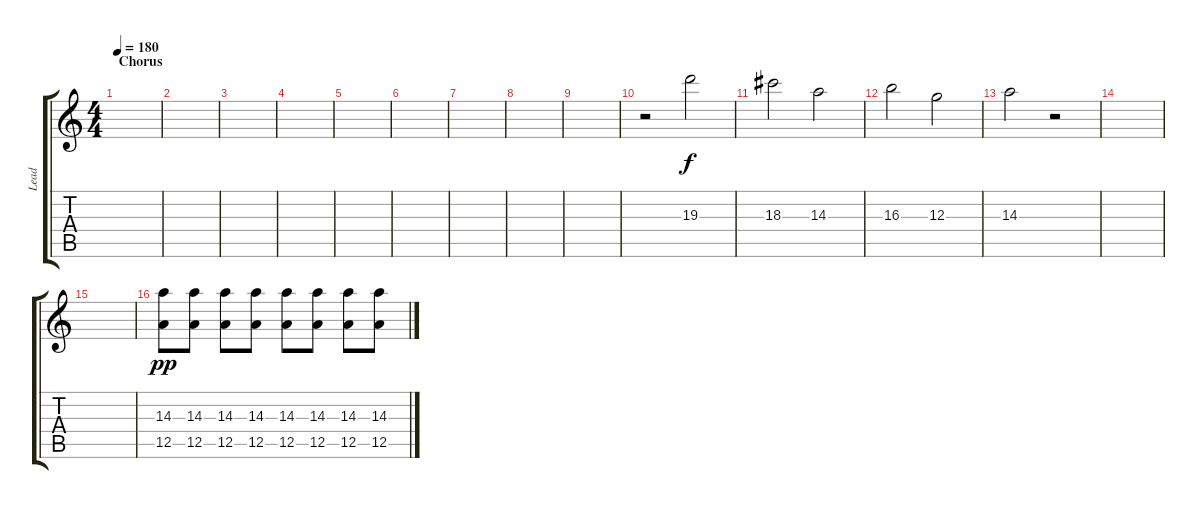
\track ("Lead" "Lead") {instrument overdrivenguitar}
\staff {score tabs}
\tuning (E4 B3 G3 D3 A2 D2) {hide}
\ts (4 4)
\section ("" "Chorus")
\tempo 180
\clef g2
\ks c
|
|
|
|
|
|
|
|
|
r.2 19.3.2 |
18.3.2 14.3.2 |
16.3.2 12.3.2 |
14.3.2 r.2 |
|
|
(14.3 12.5).8{dy pp instrument distortionguitar} (14.3 12.5).8 (14.3 12.5).8 (14.3 12.5).8 (14.3 12.5).8 (14.3 12.5).8 (14.3 12.5).8 (14.3 12.5).8
